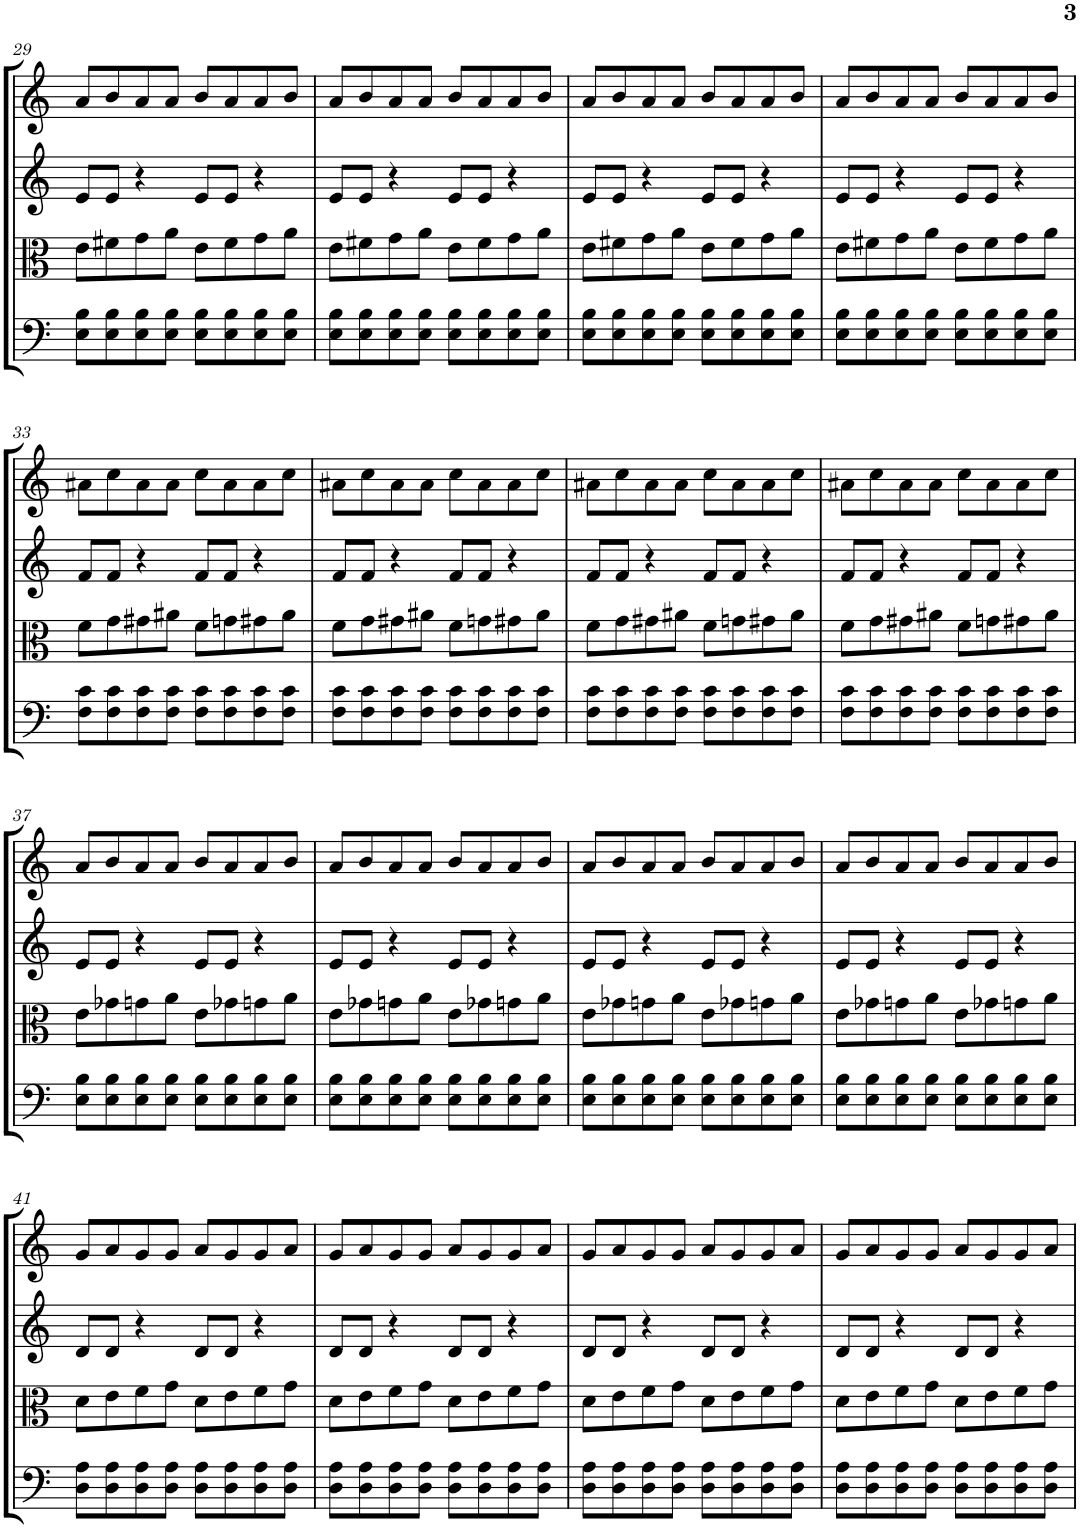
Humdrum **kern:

**kern	**kern	**kern	**kern
*part4	*part3	*part2	*part1
*staff4	*staff3	*staff2	*staff1
*I"Violoncello	*I"Viola	*I"Violin II	*I"Violin I
*I'Vc	*I'Vla	*I'Vln	*I'Vln
!!LO:PB:g=z
*clefF4	*clefC3	*clefG2	*clefG2
*k[]	*k[]	*k[]	*k[]
*M4/4	*M4/4	*M4/4	*M4/4
=29	=29	=29	=29
8E\ 8B\L	8e\L	8e/L	8a/L
8E\ 8B\	8f#X\	8e/J	8b/
8E\ 8B\	8g\	4r	8a/
8E\ 8B\J	8a\J	.	8a/J
8E\ 8B\L	8e\L	8e/L	8b/L
8E\ 8B\	8f#\	8e/J	8a/
8E\ 8B\	8g\	4r	8a/
8E\ 8B\J	8a\J	.	8b/J
=30	=30	=30	=30
8E\ 8B\L	8e\L	8e/L	8a/L
8E\ 8B\	8f#X\	8e/J	8b/
8E\ 8B\	8g\	4r	8a/
8E\ 8B\J	8a\J	.	8a/J
8E\ 8B\L	8e\L	8e/L	8b/L
8E\ 8B\	8f#\	8e/J	8a/
8E\ 8B\	8g\	4r	8a/
8E\ 8B\J	8a\J	.	8b/J
=31	=31	=31	=31
8E\ 8B\L	8e\L	8e/L	8a/L
8E\ 8B\	8f#X\	8e/J	8b/
8E\ 8B\	8g\	4r	8a/
8E\ 8B\J	8a\J	.	8a/J
8E\ 8B\L	8e\L	8e/L	8b/L
8E\ 8B\	8f#\	8e/J	8a/
8E\ 8B\	8g\	4r	8a/
8E\ 8B\J	8a\J	.	8b/J
=32	=32	=32	=32
8E\ 8B\L	8e\L	8e/L	8a/L
8E\ 8B\	8f#X\	8e/J	8b/
8E\ 8B\	8g\	4r	8a/
8E\ 8B\J	8a\J	.	8a/J
8E\ 8B\L	8e\L	8e/L	8b/L
8E\ 8B\	8f#\	8e/J	8a/
8E\ 8B\	8g\	4r	8a/
8E\ 8B\J	8a\J	.	8b/J
!!LO:LB:g=z
=33	=33	=33	=33
8F\ 8c\L	8f\L	8f/L	8a#X\L
8F\ 8c\	8g\	8f/J	8cc\
8F\ 8c\	8g#X\	4r	8a#\
8F\ 8c\J	8a#X\J	.	8a#\J
8F\ 8c\L	8f\L	8f/L	8cc\L
8F\ 8c\	8gn\	8f/J	8a#\
8F\ 8c\	8g#X\	4r	8a#\
8F\ 8c\J	8a#\J	.	8cc\J
=34	=34	=34	=34
8F\ 8c\L	8f\L	8f/L	8a#X\L
8F\ 8c\	8g\	8f/J	8cc\
8F\ 8c\	8g#X\	4r	8a#\
8F\ 8c\J	8a#X\J	.	8a#\J
8F\ 8c\L	8f\L	8f/L	8cc\L
8F\ 8c\	8gn\	8f/J	8a#\
8F\ 8c\	8g#X\	4r	8a#\
8F\ 8c\J	8a#\J	.	8cc\J
=35	=35	=35	=35
8F\ 8c\L	8f\L	8f/L	8a#X\L
8F\ 8c\	8g\	8f/J	8cc\
8F\ 8c\	8g#X\	4r	8a#\
8F\ 8c\J	8a#X\J	.	8a#\J
8F\ 8c\L	8f\L	8f/L	8cc\L
8F\ 8c\	8gn\	8f/J	8a#\
8F\ 8c\	8g#X\	4r	8a#\
8F\ 8c\J	8a#\J	.	8cc\J
=36	=36	=36	=36
8F\ 8c\L	8f\L	8f/L	8a#X\L
8F\ 8c\	8g\	8f/J	8cc\
8F\ 8c\	8g#X\	4r	8a#\
8F\ 8c\J	8a#X\J	.	8a#\J
8F\ 8c\L	8f\L	8f/L	8cc\L
8F\ 8c\	8gn\	8f/J	8a#\
8F\ 8c\	8g#X\	4r	8a#\
8F\ 8c\J	8a#\J	.	8cc\J
!!LO:LB:g=z
=37	=37	=37	=37
8E\ 8B\L	8e\L	8e/L	8a/L
8E\ 8B\	8g-X\	8e/J	8b/
8E\ 8B\	8gn\	4r	8a/
8E\ 8B\J	8a\J	.	8a/J
8E\ 8B\L	8e\L	8e/L	8b/L
8E\ 8B\	8g-X\	8e/J	8a/
8E\ 8B\	8gn\	4r	8a/
8E\ 8B\J	8a\J	.	8b/J
=38	=38	=38	=38
8E\ 8B\L	8e\L	8e/L	8a/L
8E\ 8B\	8g-X\	8e/J	8b/
8E\ 8B\	8gn\	4r	8a/
8E\ 8B\J	8a\J	.	8a/J
8E\ 8B\L	8e\L	8e/L	8b/L
8E\ 8B\	8g-X\	8e/J	8a/
8E\ 8B\	8gn\	4r	8a/
8E\ 8B\J	8a\J	.	8b/J
=39	=39	=39	=39
8E\ 8B\L	8e\L	8e/L	8a/L
8E\ 8B\	8g-X\	8e/J	8b/
8E\ 8B\	8gn\	4r	8a/
8E\ 8B\J	8a\J	.	8a/J
8E\ 8B\L	8e\L	8e/L	8b/L
8E\ 8B\	8g-X\	8e/J	8a/
8E\ 8B\	8gn\	4r	8a/
8E\ 8B\J	8a\J	.	8b/J
=40	=40	=40	=40
8E\ 8B\L	8e\L	8e/L	8a/L
8E\ 8B\	8g-X\	8e/J	8b/
8E\ 8B\	8gn\	4r	8a/
8E\ 8B\J	8a\J	.	8a/J
8E\ 8B\L	8e\L	8e/L	8b/L
8E\ 8B\	8g-X\	8e/J	8a/
8E\ 8B\	8gn\	4r	8a/
8E\ 8B\J	8a\J	.	8b/J
!!LO:LB:g=z
=41	=41	=41	=41
8D\ 8A\L	8d\L	8d/L	8g/L
8D\ 8A\	8e\	8d/J	8a/
8D\ 8A\	8f\	4r	8g/
8D\ 8A\J	8g\J	.	8g/J
8D\ 8A\L	8d\L	8d/L	8a/L
8D\ 8A\	8e\	8d/J	8g/
8D\ 8A\	8f\	4r	8g/
8D\ 8A\J	8g\J	.	8a/J
=42	=42	=42	=42
8D\ 8A\L	8d\L	8d/L	8g/L
8D\ 8A\	8e\	8d/J	8a/
8D\ 8A\	8f\	4r	8g/
8D\ 8A\J	8g\J	.	8g/J
8D\ 8A\L	8d\L	8d/L	8a/L
8D\ 8A\	8e\	8d/J	8g/
8D\ 8A\	8f\	4r	8g/
8D\ 8A\J	8g\J	.	8a/J
=43	=43	=43	=43
8D\ 8A\L	8d\L	8d/L	8g/L
8D\ 8A\	8e\	8d/J	8a/
8D\ 8A\	8f\	4r	8g/
8D\ 8A\J	8g\J	.	8g/J
8D\ 8A\L	8d\L	8d/L	8a/L
8D\ 8A\	8e\	8d/J	8g/
8D\ 8A\	8f\	4r	8g/
8D\ 8A\J	8g\J	.	8a/J
=44	=44	=44	=44
8D\ 8A\L	8d\L	8d/L	8g/L
8D\ 8A\	8e\	8d/J	8a/
8D\ 8A\	8f\	4r	8g/
8D\ 8A\J	8g\J	.	8g/J
8D\ 8A\L	8d\L	8d/L	8a/L
8D\ 8A\	8e\	8d/J	8g/
8D\ 8A\	8f\	4r	8g/
8D\ 8A\J	8g\J	.	8a/J
=	=	=	=
*-	*-	*-	*-
